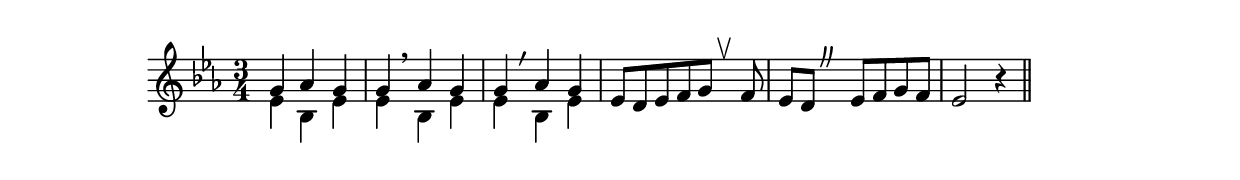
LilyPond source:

%% Do not edit this file; it is auto-generated from LSR http://lsr.dsi.unimi.it
%% This file is in the public domain.
\version "2.11.46"

\header {
  lsrtags = "winds"

  texidoc = "
Breathing signs are available in different tastes: commas (default),
ticks, vees and \"railroad tracks\" (caesura).

"
  doctitle = "Breathing signs"
} % begin verbatim
\new Staff \relative c'' {
  \key es \major
  \time 3/4
  % this bar contains no \breathe
  << { g4 as g } \\ { es4 bes es } >> |
  % Modern notation:
  % by default, \breathe uses the rcomma, just as if saying:
  % \override BreathingSign  #'text = #(make-musicglyph-markup "scripts.rcomma")
  << { g4 as g } \\ { es4 \breathe bes es } >> |
  
  % rvarcomma and lvarcomma are variations of the default rcomma and lcomma
  % N.B.: must use Staff context here, since we start a Voice below
  \override Staff.BreathingSign  #'text = #(make-musicglyph-markup "scripts.rvarcomma")
  << { g4 as g } \\ { es4 \breathe bes es } >> |
  
  % vee
  \override BreathingSign  #'text = #(make-musicglyph-markup "scripts.upbow")
  es8[ d es f g] \breathe f |
  
  % caesura
  \override BreathingSign  #'text = #(make-musicglyph-markup "scripts.caesura.curved")
  es8[ d] \breathe  es[ f g f] |
  es2 r4 \bar "||"
}
